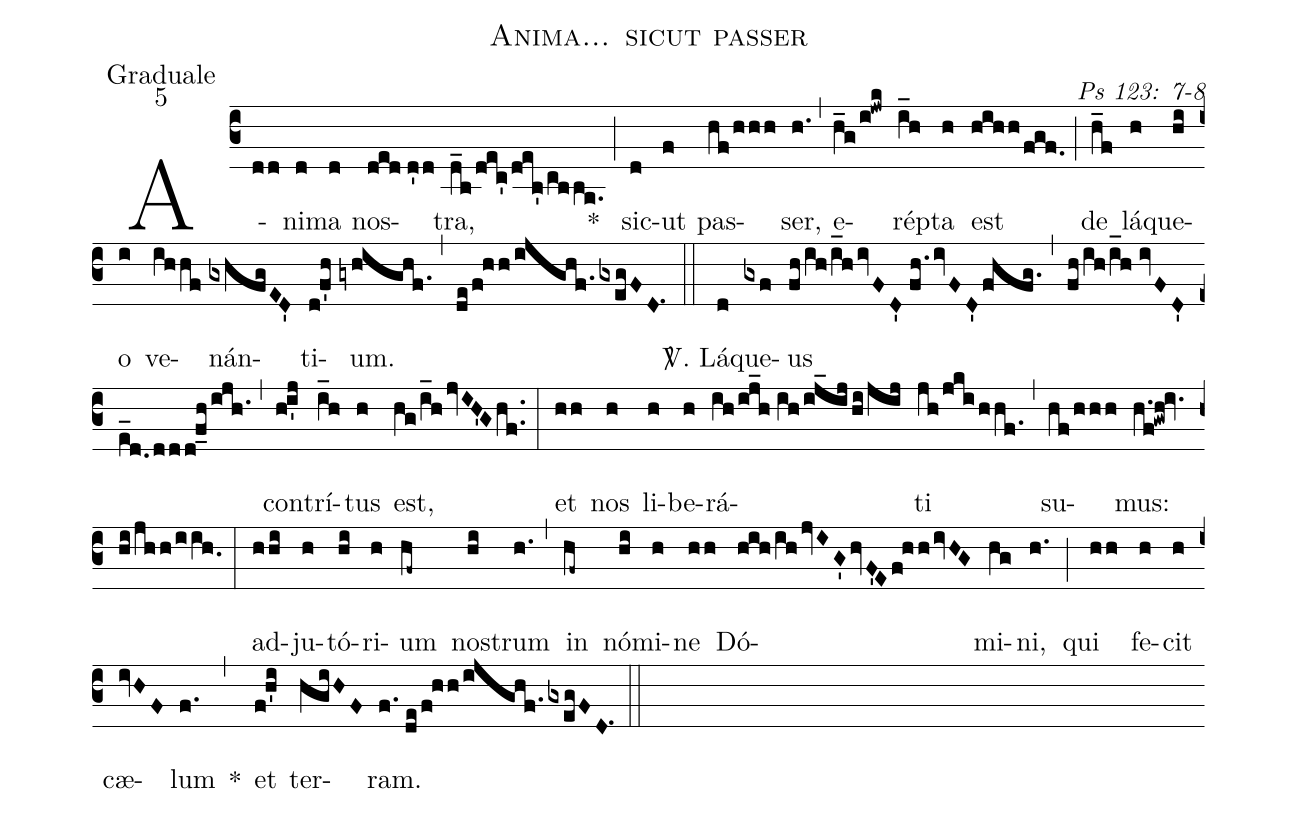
name: Anima... sicut passer;
office-part: Graduale;
mode: 5;
commentary: Ps 123: 7-8;
%%
(c3) A(dd)ni(d)ma(d) nos(ded//d'd)tra,(d_b/dec'/deb'/cbba.) *(;) sic(d)ut(f) pas(hf/hhh)ser,(h.) (,) e(h_g/i!jwk)rép(i_h)ta(h) est(hihh/fgf.) (;) de(h_f) lá(h)que(hi)o(i) ve(ihhf)nán(gxhfgED')ti(d!f'h)um.(gyhighf.) (,) (de/f!hh/ijghf.gxegFD.1) (::)
<sp>V/</sp>. Lá(d)que(gxf)us(fh/ih/i_h/ivFD'//fh.ivFD'fhfg.) (,) (fh/ih/i_h//ivFD'e_d.0/ddd!f_h/ijh.1) (,) con(h!i'j)trí(i_h)tus(h) est,(hg/i_hjvIH'G/hf..) (:)
et(hh) nos(h) li(h)be(h)rá(ih/ij_h//ih/ij_ij/hi/jij)ti(jh/jki/hhf.) (,) su(hf/hhh)mus:(h.f!gwh!iv.hi/jhh/iih.0) (:)
ad(hhi)ju(h)tó(hi)ri(h)um(hf~) nos(hi)trum(h.) (,) in(hf~) nó(hi)mi(h)ne(hh) Dó(hih/ih/jvIG'hvF'Ef!hhivHG)mi(hg)ni,(h.) (;) qui(hh) fe(h)cit(h) cæ(ivHF)lum(f.) *(,) et(f!h'i) ter(hgiHF)ram.(f.//de/f!hh/ijghf.gxegFD.1) (::)
